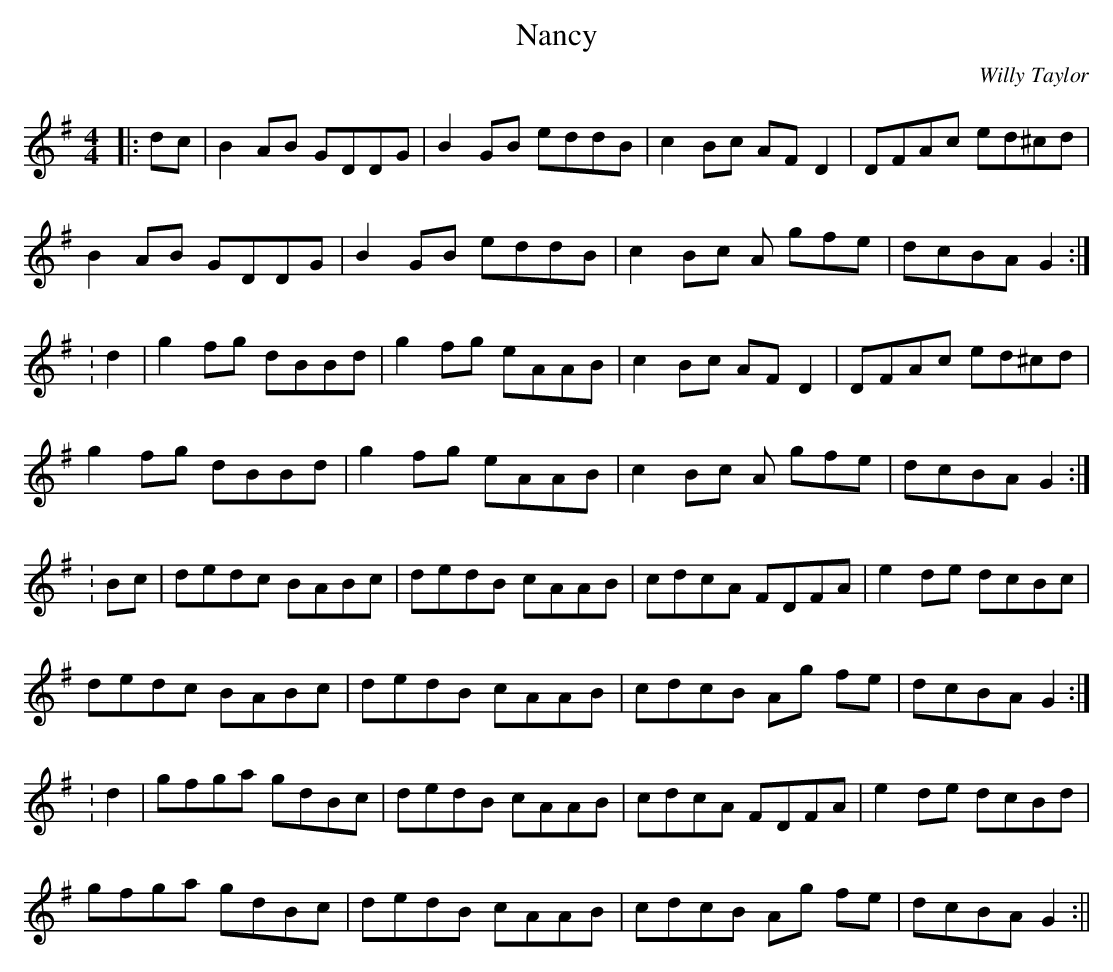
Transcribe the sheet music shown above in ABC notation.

X:1
T:Nancy
M:4/4
L:1/8
C:Willy Taylor
K:G
|:dc|B2AB GDDG|B2GB eddB|c2Bc AFD2|DFAc ed^cd|!B2AB GDDG|B2GB
eddB|c2Bc A gfe|dcBAG2:|! :d2|g2fg dBBd|g2fg eAAB|c2Bc AFD2|DFAc
ed^cd|!g2fg dBBd|g2fg eAAB|c2Bc A gfe|dcBA G2:|! :Bc|dedc BABc|dedB
cAAB|cdcA FDFA|e2de dcBc|!dedc BABc|dedB cAAB|cdcB Ag fe|dcBAG2:|!
:d2|gfga gdBc|dedB cAAB|cdcA FDFA|e2de dcBd|!gfga gdBc|dedB cAAB|cdcB
Ag fe|dcBAG2:||
